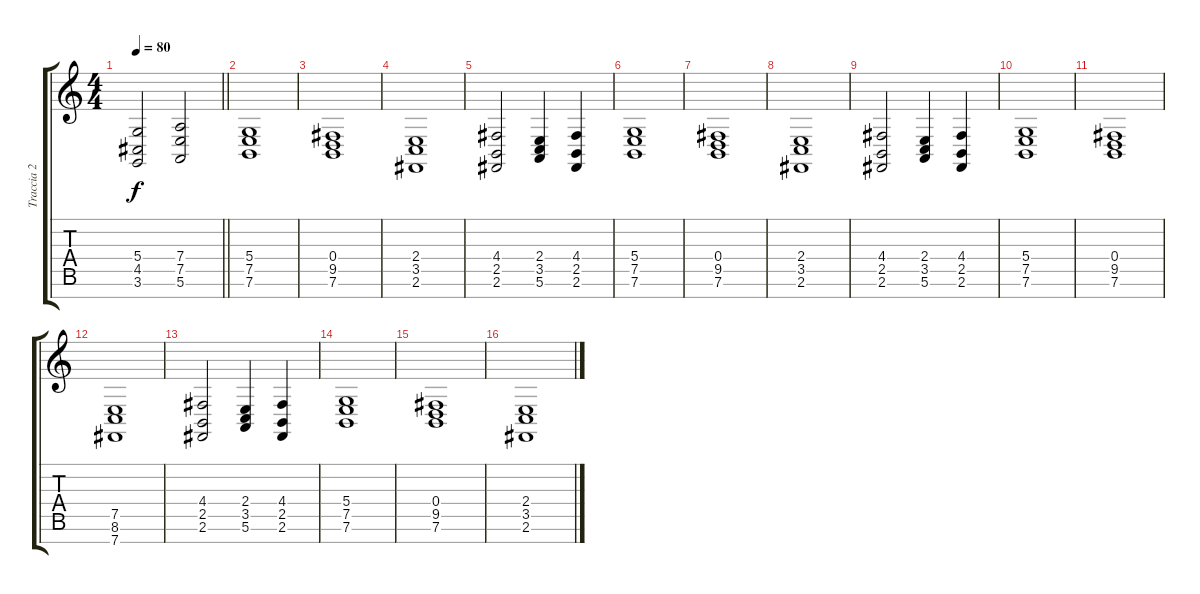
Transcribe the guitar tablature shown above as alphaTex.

\track ("Traccia 2" "Traccia 2") {instrument choiraahs}
\staff {score tabs}
\tuning (E4 B3 G3 D3 A2 E2 B1) {hide}
\ts (4 4)
\tempo 80
\clef g2
\barLineRight lightlight
\ks c
(5.4 4.5 3.6).2{dy f} (7.4 7.5 5.6).2 |
\section ("" "")
(5.4 7.5 7.6).1 |
(0.4 9.5 7.6).1 |
(2.4 3.5 2.6).1 |
(4.4 2.5 2.6).2 (2.4 3.5 5.6).4 (4.4 2.5 2.6).4 |
(5.4 7.5 7.6).1 |
(0.4 9.5 7.6).1 |
(2.4 3.5 2.6).1 |
(4.4 2.5 2.6).2 (2.4 3.5 5.6).4 (4.4 2.5 2.6).4 |
(5.4 7.5 7.6).1 |
(0.4 9.5 7.6).1 |
(7.5 8.6 7.7).1 |
(4.4 2.5 2.6).2 (2.4 3.5 5.6).4 (4.4 2.5 2.6).4 |
(5.4 7.5 7.6).1 |
(0.4 9.5 7.6).1 |
(2.4 3.5 2.6).1
